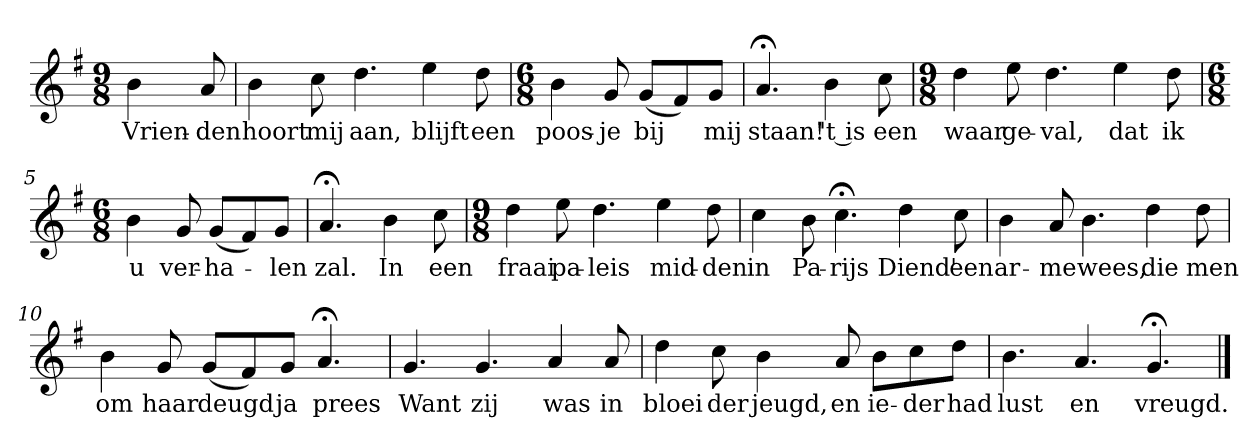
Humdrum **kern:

**kern	**text
*part1	*part1
*staff1	*staff1
*k[f#]	*
*G:	*
*M9/8	*
*MM120	*
=	=
4b	Vrien-
8a	-den
=1	=1
4b	hoort
8cc	mij
4.dd	aan,
4ee	blijft
8dd	een
=2	=2
*M6/8	*
4b	poos-
8g	-je
(8gL	bij
8f#)	.
8gJ	mij
=3	=3
4.a;<	staan!
4b	't is
8cc	een
=4	=4
*M9/8	*
4dd	waar
8ee	ge-
4.dd	-val,
4ee	dat
8dd	ik
=5	=5
*M6/8	*
4b	u
8g	ver-
(8gL	-ha-
8f#)	.
8gJ	-len
=6	=6
4.a;<	zal.
4b	In
8cc	een
=7	=7
*M9/8	*
4dd	fraai
8ee	pa-
4.dd	-leis
4ee	mid-
8dd	-den
=8	=8
4cc	in
8b	Pa-
4.cc;<	-rijs
4dd	Diend'
8cc	een
=9	=9
4b	ar-
8a	-me
4.b	wees,
4dd	die
8dd	men
=10	=10
4b	om
8g	haar
(8gL	deugd
8f#)	.
8gJ	ja
4.a;<	prees
=11	=11
4.g	Want
4.g	zij
4a	was
8a	in
=12	=12
4dd	bloei
8cc	der
4b	jeugd,
8a	en
8bL	ie-
8cc	-der
8ddJ	had
=13	=13
4.b	lust
4.a	en
4.g;<	vreugd.
==	==
*-	*-
